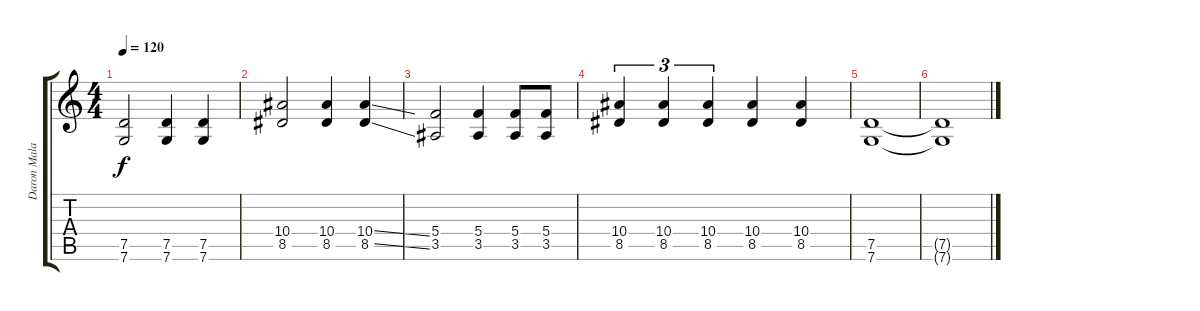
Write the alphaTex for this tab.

\track ("Daron Malakian (Distortion)" "Daron Mala") {instrument distortionguitar}
\staff {score tabs}
\tuning (D4 A3 F3 C3 G2 C2) {hide}
\ts (4 4)
\tempo 120
\clef g2
\ks c
(7.5 7.6).2{dy f} (7.5 7.6).4 (7.5 7.6).4 |
(10.4 8.5).2 (10.4 8.5).4 (10.4{ss} 8.5{ss}).4 |
(5.4 3.5).2 (5.4 3.5).4 (5.4 3.5).8 (5.4 3.5).8 |
(10.4 8.5).4{tu (3 2)} (10.4 8.5).4{tu (3 2)} (10.4 8.5).4{tu (3 2)} (10.4 8.5).4 (10.4 8.5).4 |
(7.5 7.6).1 |
(7.5{t} 7.6{t}).1
